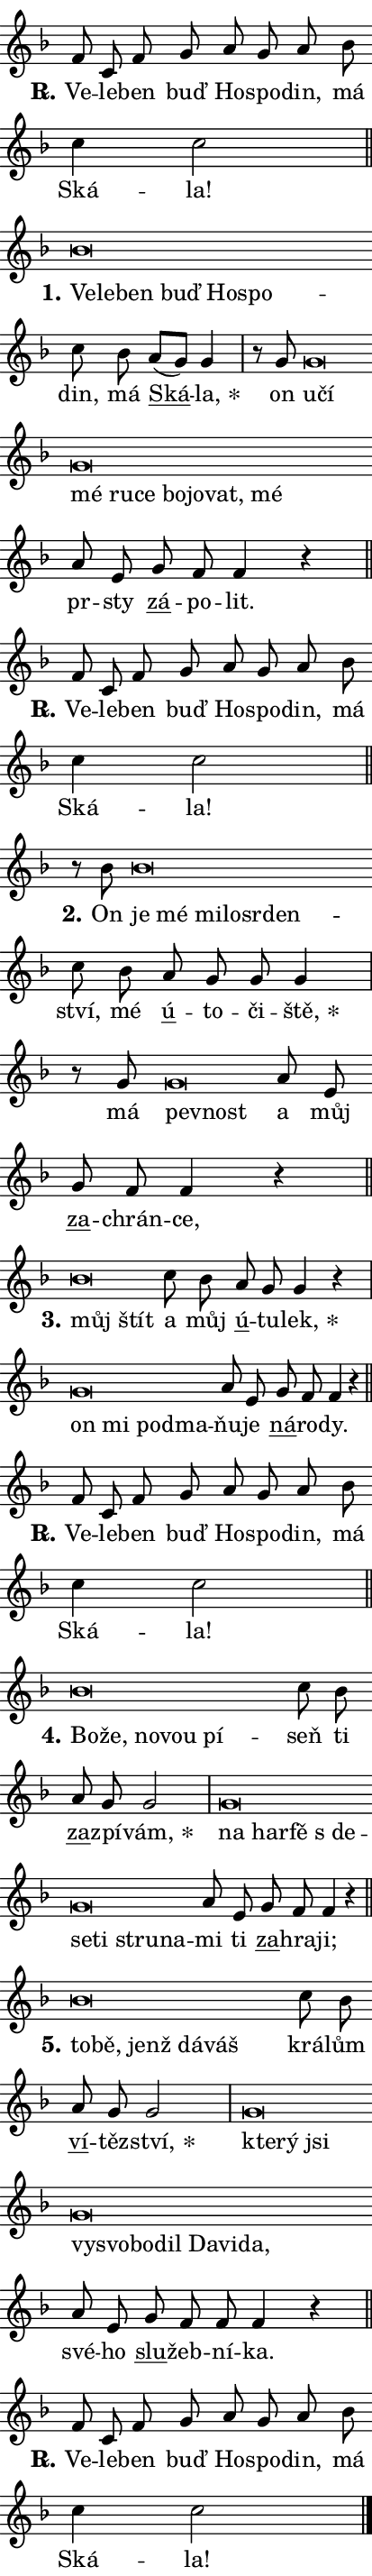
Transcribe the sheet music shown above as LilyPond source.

\version "2.24.0"
\header { tagline = "" }
\paper {
  indent = 0\cm
  top-margin = 0\cm
  right-margin = 0\cm
  bottom-margin = 0\cm
  left-margin = 0\cm
  paper-width = 7\cm
  page-breaking = #ly:one-page-breaking
  system-system-spacing.basic-distance = #11
  score-system-spacing.basic-distance = #11
  ragged-last = ##f
}


%% Author: Thomas Morley
%% https://lists.gnu.org/archive/html/lilypond-user/2020-05/msg00002.html
#(define (line-position grob)
"Returns position of @var[grob} in current system:
   @code{'start}, if at first time-step
   @code{'end}, if at last time-step
   @code{'middle} otherwise
"
  (let* ((col (ly:item-get-column grob))
         (ln (ly:grob-object col 'left-neighbor))
         (rn (ly:grob-object col 'right-neighbor))
         (col-to-check-left (if (ly:grob? ln) ln col))
         (col-to-check-right (if (ly:grob? rn) rn col))
         (break-dir-left
           (and
             (ly:grob-property col-to-check-left 'non-musical #f)
             (ly:item-break-dir col-to-check-left)))
         (break-dir-right
           (and
             (ly:grob-property col-to-check-right 'non-musical #f)
             (ly:item-break-dir col-to-check-right))))
        (cond ((eqv? 1 break-dir-left) 'start)
              ((eqv? -1 break-dir-right) 'end)
              (else 'middle))))

#(define (tranparent-at-line-position vctor)
  (lambda (grob)
  "Relying on @code{line-position} select the relevant enry from @var{vctor}.
Used to determine transparency,"
    (case (line-position grob)
      ((end) (not (vector-ref vctor 0)))
      ((middle) (not (vector-ref vctor 1)))
      ((start) (not (vector-ref vctor 2))))))

noteHeadBreakVisibility =
#(define-music-function (break-visibility)(vector?)
"Makes @code{NoteHead}s transparent relying on @var{break-visibility}"
#{
  \override NoteHead.transparent =
    #(tranparent-at-line-position break-visibility)
#})

#(define delete-ledgers-for-transparent-note-heads
  (lambda (grob)
    "Reads whether a @code{NoteHead} is transparent.
If so this @code{NoteHead} is removed from @code{'note-heads} from
@var{grob}, which is supposed to be @code{LedgerLineSpanner}.
As a result ledgers are not printed for this @code{NoteHead}"
    (let* ((nhds-array (ly:grob-object grob 'note-heads))
           (nhds-list
             (if (ly:grob-array? nhds-array)
                 (ly:grob-array->list nhds-array)
                 '()))
           ;; Relies on the transparent-property being done before
           ;; Staff.LedgerLineSpanner.after-line-breaking is executed.
           ;; This is fragile ...
           (to-keep
             (remove
               (lambda (nhd)
                 (ly:grob-property nhd 'transparent #f))
               nhds-list)))
      ;; TODO find a better method to iterate over grob-arrays, similiar
      ;; to filter/remove etc for lists
      ;; For now rebuilt from scratch
      (set! (ly:grob-object grob 'note-heads)  '())
      (for-each
        (lambda (nhd)
          (ly:pointer-group-interface::add-grob grob 'note-heads nhd))
        to-keep))))

hideNotes = {
  \noteHeadBreakVisibility #begin-of-line-visible
}
unHideNotes = {
  \noteHeadBreakVisibility #all-visible
}

% work-around for resetting accidentals
% https://lilypond.org/doc/v2.23/Documentation/notation/displaying-rhythms#unmetered-music
cadenzaMeasure = {
  \cadenzaOff
  \partial 1024 s1024
  \cadenzaOn
}

#(define-markup-command (accent layout props text) (markup?)
  "Underline accented syllable"
  (interpret-markup layout props
    #{\markup \override #'(offset . 4.3) \underline { #text }#}))

responsum = \markup \concat {
  "R" \hspace #-1.05 \path #0.1 #'((moveto 0 0.07) (lineto 0.9 0.8)) \hspace #0.05 "."
}

\layout {
    \context {
        \Staff
        \remove "Time_signature_engraver"
        \override LedgerLineSpanner.after-line-breaking = #delete-ledgers-for-transparent-note-heads
    }
    \context {
        \Voice {
            \override NoteHead.output-attributes = #'((class . "notehead"))
            \override Hairpin.height = #0.55
        }
    }
    \context {
        \Lyrics {
            \override StanzaNumber.output-attributes = #'((class . "stanzanumber"))
            \override LyricSpace.minimum-distance = #0.9
            \override LyricText.font-name = #"TeX Gyre Schola"
            \override LyricText.font-size = 1
            \override StanzaNumber.font-name = #"TeX Gyre Schola Bold"
            \override StanzaNumber.font-size = 1
        }
    }
}

% magnetic-lyrics.ily
%
%   written by
%     Jean Abou Samra <jean@abou-samra.fr>
%     Werner Lemberg <wl@gnu.org>
%
%   adapted by
%     Jiri Hon <jiri.hon@gmail.com>
%
% Version 2022-Apr-15

% https://www.mail-archive.com/lilypond-user@gnu.org/msg149350.html

#(define (Left_hyphen_pointer_engraver context)
   "Collect syllable-hyphen-syllable occurrences in lyrics and store
them in properties.  This engraver only looks to the left.  For
example, if the lyrics input is @code{foo -- bar}, it does the
following.

@itemize @bullet
@item
Set the @code{text} property of the @code{LyricHyphen} grob between
@q{foo} and @q{bar} to @code{foo}.

@item
Set the @code{left-hyphen} property of the @code{LyricText} grob with
text @q{foo} to the @code{LyricHyphen} grob between @q{foo} and
@q{bar}.
@end itemize

Use this auxiliary engraver in combination with the
@code{lyric-@/text::@/apply-@/magnetic-@/offset!} hook."
   (let ((hyphen #f)
         (text #f))
     (make-engraver
      (acknowledgers
       ((lyric-syllable-interface engraver grob source-engraver)
        (set! text grob)))
      (end-acknowledgers
       ((lyric-hyphen-interface engraver grob source-engraver)
        ;(when (not (grob::has-interface grob 'lyric-space-interface))
          (set! hyphen grob)));)
      ((stop-translation-timestep engraver)
       (when (and text hyphen)
         (ly:grob-set-object! text 'left-hyphen hyphen))
       (set! text #f)
       (set! hyphen #f)))))

#(define (lyric-text::apply-magnetic-offset! grob)
   "If the space between two syllables is less than the value in
property @code{LyricText@/.details@/.squash-threshold}, move the right
syllable to the left so that it gets concatenated with the left
syllable.

Use this function as a hook for
@code{LyricText@/.after-@/line-@/breaking} if the
@code{Left_@/hyphen_@/pointer_@/engraver} is active."
   (let ((hyphen (ly:grob-object grob 'left-hyphen #f)))
     (when hyphen
       (let ((left-text (ly:spanner-bound hyphen LEFT)))
         (when (grob::has-interface left-text 'lyric-syllable-interface)
           (let* ((common (ly:grob-common-refpoint grob left-text X))
                  (this-x-ext (ly:grob-extent grob common X))
                  (left-x-ext
                   (begin
                     ;; Trigger magnetism for left-text.
                     (ly:grob-property left-text 'after-line-breaking)
                     (ly:grob-extent left-text common X)))
                  ;; `delta` is the gap width between two syllables.
                  (delta (- (interval-start this-x-ext)
                            (interval-end left-x-ext)))
                  (details (ly:grob-property grob 'details))
                  (threshold (assoc-get 'squash-threshold details 0.2)))
             (when (< delta threshold)
               (let* (;; We have to manipulate the input text so that
                      ;; ligatures crossing syllable boundaries are not
                      ;; disabled.  For languages based on the Latin
                      ;; script this is essentially a beautification.
                      ;; However, for non-Western scripts it can be a
                      ;; necessity.
                      (lt (ly:grob-property left-text 'text))
                      (rt (ly:grob-property grob 'text))
                      (is-space (grob::has-interface hyphen 'lyric-space-interface))
                      (space (if is-space " " ""))
                      (space-markup (grob-interpret-markup grob " "))
                      (space-size (interval-length (ly:stencil-extent space-markup X)))
                      (extra-delta (if is-space space-size 0))
                      ;; Append new syllable.
                      (ltrt-space (if (and (string? lt) (string? rt))
                                (string-append lt space rt)
                                (make-concat-markup (list lt space rt))))
                      ;; Right-align `ltrt` to the right side.
                      (ltrt-space-markup (grob-interpret-markup
                               grob
                               (make-translate-markup
                                (cons (interval-length this-x-ext) 0)
                                (make-right-align-markup ltrt-space)))))
                 (begin
                   ;; Don't print `left-text`.
                   (ly:grob-set-property! left-text 'stencil #f)
                   ;; Set text and stencil (which holds all collected
                   ;; syllables so far) and shift it to the left.
                   (ly:grob-set-property! grob 'text ltrt-space)
                   (ly:grob-set-property! grob 'stencil ltrt-space-markup)
                   (ly:grob-translate-axis! grob (- (- delta extra-delta)) X))))))))))


#(define (lyric-hyphen::displace-bounds-first grob)
   ;; Make very sure this callback isn't triggered too early.
   (let ((left (ly:spanner-bound grob LEFT))
         (right (ly:spanner-bound grob RIGHT)))
     (ly:grob-property left 'after-line-breaking)
     (ly:grob-property right 'after-line-breaking)
     (ly:lyric-hyphen::print grob)))

squashThreshold = #0.4

\layout {
  \context {
    \Lyrics
    \consists #Left_hyphen_pointer_engraver
    \override LyricText.after-line-breaking =
      #lyric-text::apply-magnetic-offset!
    \override LyricHyphen.stencil = #lyric-hyphen::displace-bounds-first
    \override LyricText.details.squash-threshold = \squashThreshold
    \override LyricHyphen.minimum-distance = 0
    \override LyricHyphen.minimum-length = \squashThreshold
  }
}

squash = \override LyricText.details.squash-threshold = 9999
unSquash = \override LyricText.details.squash-threshold = \squashThreshold

left = \override LyricText.self-alignment-X = #LEFT
unLeft = \revert LyricText.self-alignment-X

starOffset = #(lambda (grob) 
                (let ((x_offset (ly:self-alignment-interface::aligned-on-x-parent grob)))
                  (if (= x_offset 0) 0 (+ x_offset 1.2))))

star = #(define-music-function (syllable)(string?)
"Append star separator at the end of a syllable"
#{
  \once \override LyricText.X-offset = #starOffset
  \lyricmode { \markup {
    #syllable
    \override #'((font-name . "TeX Gyre Schola Bold")) \hspace #0.2 \lower #0.65 \larger "*"
  } }
#})

starAccent = #(define-music-function (syllable)(string?)
"Append star separator at the end of a syllable and make accent"
#{
  \once \override LyricText.X-offset = #starOffset
  \lyricmode { \markup {
    \accent #syllable
    \override #'((font-name . "TeX Gyre Schola Bold")) \hspace #0.2 \lower #0.65 \larger "*"
  } }
#})

breath = #(define-music-function (syllable)(string?)
"Append breathing indicator at the end of a syllable"
#{
  \lyricmode { \markup { #syllable "+" } }
#})

optionalBreath = #(define-music-function (syllable)(string?)
"Append optional breathing indicator at the end of a syllable"
#{
  \lyricmode { \markup { #syllable "(+)" } }
#})


\score {
    <<
        \new Voice = "melody" { \cadenzaOn \key f \major \relative { f'8 c f g \bar "" a g a bes \bar "" c4 c2 \cadenzaMeasure \bar "||" \break } }
        \new Lyrics \lyricsto "melody" { \lyricmode { \set stanza = \responsum
Ve -- le -- ben buď Ho -- spo -- din, má Ská -- la! } }
    >>
    \layout {}
}

\score {
    <<
        \new Voice = "melody" { \cadenzaOn \key f \major \relative { bes'\breve*1/16 \hideNotes \breve*1/16 \bar "" \breve*1/16 \bar "" \breve*1/16 \bar "" \breve*1/16 \breve*1/16 \bar "" \unHideNotes c8 bes \bar "" a[( g)] g4 \cadenzaMeasure \bar "|" r8 g8 g\breve*1/16 \hideNotes \breve*1/16 \bar "" \breve*1/16 \bar "" \breve*1/16 \bar "" \breve*1/16 \bar "" \breve*1/16 \bar "" \breve*1/16 \bar "" \breve*1/16 \breve*1/16 \bar "" \unHideNotes a8 e \bar "" g f f4 r \cadenzaMeasure \bar "||" \break } }
        \new Lyrics \lyricsto "melody" { \lyricmode { \set stanza = "1."
\left Ve -- \squash le -- ben buď Ho -- spo -- \unLeft \unSquash din, má \markup \accent Ská -- \star la, on \left u -- \squash čí mé ru -- ce bo -- jo -- vat, mé \unLeft \unSquash pr -- sty \markup \accent zá -- po -- lit. } }
    >>
    \layout {}
}

\score {
    <<
        \new Voice = "melody" { \cadenzaOn \key f \major \relative { f'8 c f g \bar "" a g a bes \bar "" c4 c2 \cadenzaMeasure \bar "||" \break } }
        \new Lyrics \lyricsto "melody" { \lyricmode { \set stanza = \responsum
Ve -- le -- ben buď Ho -- spo -- din, má Ská -- la! } }
    >>
    \layout {}
}

\score {
    <<
        \new Voice = "melody" { \cadenzaOn \key f \major \relative { r8 bes'8 bes\breve*1/16 \hideNotes \breve*1/16 \bar "" \breve*1/16 \bar "" \breve*1/16 \bar "" \breve*1/16 \breve*1/16 \bar "" \unHideNotes c8 bes \bar "" a g g g4 \cadenzaMeasure \bar "|" r8 g8 g\breve*1/16 \hideNotes \breve*1/16 \bar "" \unHideNotes a8 e \bar "" g f f4 r \cadenzaMeasure \bar "||" \break } }
        \new Lyrics \lyricsto "melody" { \lyricmode { \set stanza = "2."
On \left je \squash mé mi -- lo -- sr -- den -- \unLeft \unSquash ství, mé \markup \accent ú -- to -- či -- \star ště, má \left pev -- \squash nost \unLeft \unSquash a můj \markup \accent za -- chrán -- ce, } }
    >>
    \layout {}
}

\score {
    <<
        \new Voice = "melody" { \cadenzaOn \key f \major \relative { bes'\breve*1/16 \hideNotes \breve*1/16 \bar "" \unHideNotes c8 bes \bar "" a g g4 r \cadenzaMeasure \bar "|" g\breve*1/16 \hideNotes \breve*1/16 \bar "" \breve*1/16 \breve*1/16 \bar "" \unHideNotes a8 e \bar "" g f f4 r \cadenzaMeasure \bar "||" \break } }
        \new Lyrics \lyricsto "melody" { \lyricmode { \set stanza = "3."
\left můj \squash štít \unLeft \unSquash a můj \markup \accent ú -- tu -- \star lek, \left on \squash mi pod -- ma -- \unLeft \unSquash ňu -- je \markup \accent ná -- ro -- dy. } }
    >>
    \layout {}
}

\score {
    <<
        \new Voice = "melody" { \cadenzaOn \key f \major \relative { f'8 c f g \bar "" a g a bes \bar "" c4 c2 \cadenzaMeasure \bar "||" \break } }
        \new Lyrics \lyricsto "melody" { \lyricmode { \set stanza = \responsum
Ve -- le -- ben buď Ho -- spo -- din, má Ská -- la! } }
    >>
    \layout {}
}

\score {
    <<
        \new Voice = "melody" { \cadenzaOn \key f \major \relative { bes'\breve*1/16 \hideNotes \breve*1/16 \bar "" \breve*1/16 \bar "" \breve*1/16 \breve*1/16 \bar "" \unHideNotes c8 bes \bar "" a g g2 \cadenzaMeasure \bar "|" g\breve*1/16 \hideNotes \breve*1/16 \bar "" \breve*1/16 \bar "" \breve*1/16 \bar "" \breve*1/16 \bar "" \breve*1/16 \bar "" \breve*1/16 \breve*1/16 \bar "" \unHideNotes a8 e \bar "" g f f4 r \cadenzaMeasure \bar "||" \break } }
        \new Lyrics \lyricsto "melody" { \lyricmode { \set stanza = "4."
\left Bo -- \squash že, no -- vou pí -- \unLeft \unSquash seň ti \markup \accent za -- zpí -- \star vám, \left na \squash har -- fě "s de" -- se -- ti stru -- na -- \unLeft \unSquash mi ti \markup \accent za -- hra -- ji; } }
    >>
    \layout {}
}

\score {
    <<
        \new Voice = "melody" { \cadenzaOn \key f \major \relative { bes'\breve*1/16 \hideNotes \breve*1/16 \bar "" \breve*1/16 \bar "" \breve*1/16 \breve*1/16 \bar "" \unHideNotes c8 bes \bar "" a g g2 \cadenzaMeasure \bar "|" g\breve*1/16 \hideNotes \breve*1/16 \bar "" \breve*1/16 \bar "" \breve*1/16 \bar "" \breve*1/16 \bar "" \breve*1/16 \bar "" \breve*1/16 \bar "" \breve*1/16 \bar "" \breve*1/16 \breve*1/16 \bar "" \unHideNotes a8 e \bar "" g f f f4 r \cadenzaMeasure \bar "||" \break } }
        \new Lyrics \lyricsto "melody" { \lyricmode { \set stanza = "5."
\left to -- \squash bě, jenž dá -- váš \unLeft \unSquash krá -- lům \markup \accent ví -- těz -- \star ství, \left kte -- \squash rý jsi vy -- svo -- bo -- dil Da -- vi -- da, \unLeft \unSquash své -- ho \markup \accent slu -- žeb -- ní -- ka. } }
    >>
    \layout {}
}

\score {
    <<
        \new Voice = "melody" { \cadenzaOn \key f \major \relative { f'8 c f g \bar "" a g a bes \bar "" c4 c2 \cadenzaMeasure \bar "||" \break } \bar "|." }
        \new Lyrics \lyricsto "melody" { \lyricmode { \set stanza = \responsum
Ve -- le -- ben buď Ho -- spo -- din, má Ská -- la! } }
    >>
    \layout {}
}
